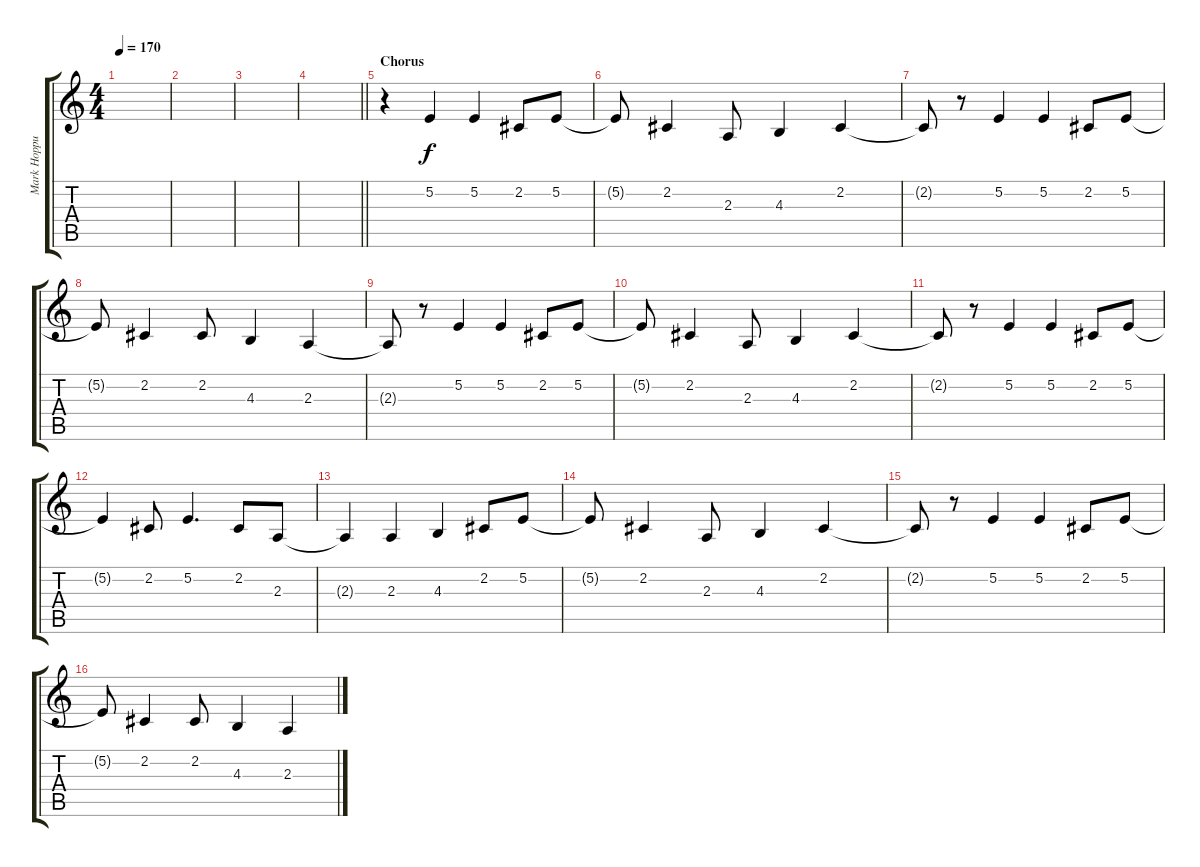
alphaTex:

\track ("Mark Hoppus - Vocals" "Mark Hoppu") {instrument altosax}
\staff {score tabs}
\tuning (E4 B3 G3 D3 A2 E2) {hide}
\ts (4 4)
\tempo 170
\clef g2
\ks c
|
|
|
\barLineRight lightlight
|
\section ("" "Chorus")
r.4 5.2.4 5.2.4 2.2.8 5.2.8 |
5.2{t}.8 2.2.4 2.3.8 4.3.4 2.2.4 |
2.2{t}.8 r.8 5.2.4 5.2.4 2.2.8 5.2.8 |
5.2{t}.8 2.2.4 2.2.8 4.3.4 2.3.4 |
2.3{t}.8 r.8 5.2.4 5.2.4 2.2.8 5.2.8 |
5.2{t}.8 2.2.4 2.3.8 4.3.4 2.2.4 |
2.2{t}.8 r.8 5.2.4 5.2.4 2.2.8 5.2.8 |
5.2{t}.4 2.2.8 5.2.4{d} 2.2.8 2.3.8 |
2.3{t}.4 2.3.4 4.3.4 2.2.8 5.2.8 |
5.2{t}.8 2.2.4 2.3.8 4.3.4 2.2.4 |
2.2{t}.8 r.8 5.2.4 5.2.4 2.2.8 5.2.8 |
5.2{t}.8 2.2.4 2.2.8 4.3.4 2.3.4
